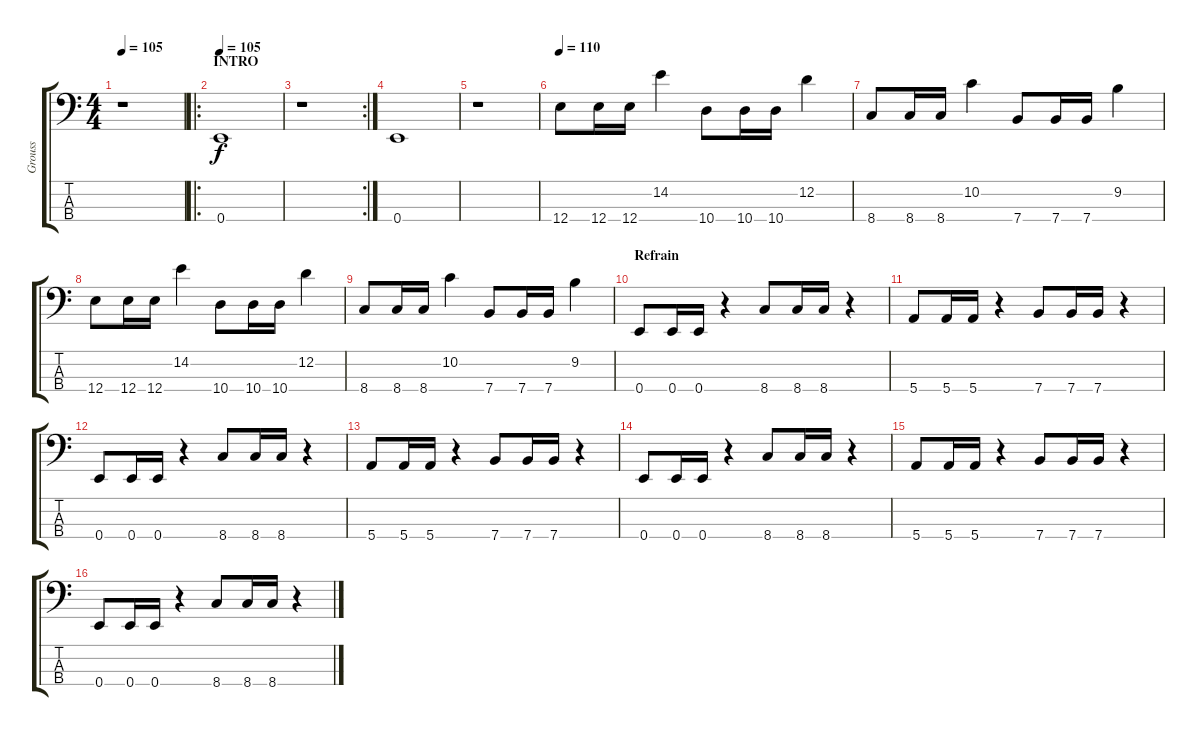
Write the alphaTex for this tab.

\track ("Grouss" "Grouss") {instrument electricbassfinger}
\staff {score tabs}
\tuning (G2 D2 A1 E1) {hide}
\ts (4 4)
\tempo 105
\clef f4
\ks c
r.1{dy f instrument electricbassfinger} |
\ro
\section ("" "INTRO")
\tempo 105
0.4.1 |
\rc 2
r.1 |
0.4.1 |
r.1 |
\tempo 110
12.4.8 12.4.16 12.4.16 14.2.4 10.4.8 10.4.16 10.4.16 12.2.4 |
8.4.8 8.4.16 8.4.16 10.2.4 7.4.8 7.4.16 7.4.16 9.2.4 |
12.4.8 12.4.16 12.4.16 14.2.4 10.4.8 10.4.16 10.4.16 12.2.4 |
8.4.8 8.4.16 8.4.16 10.2.4 7.4.8 7.4.16 7.4.16 9.2.4 |
\section ("" "Refrain")
0.4.8 0.4.16 0.4.16 r.4 8.4.8 8.4.16 8.4.16 r.4 |
5.4.8 5.4.16 5.4.16 r.4 7.4.8 7.4.16 7.4.16 r.4 |
0.4.8 0.4.16 0.4.16 r.4 8.4.8 8.4.16 8.4.16 r.4 |
5.4.8 5.4.16 5.4.16 r.4 7.4.8 7.4.16 7.4.16 r.4 |
0.4.8 0.4.16 0.4.16 r.4 8.4.8 8.4.16 8.4.16 r.4 |
5.4.8 5.4.16 5.4.16 r.4 7.4.8 7.4.16 7.4.16 r.4 |
0.4.8 0.4.16 0.4.16 r.4 8.4.8 8.4.16 8.4.16 r.4
